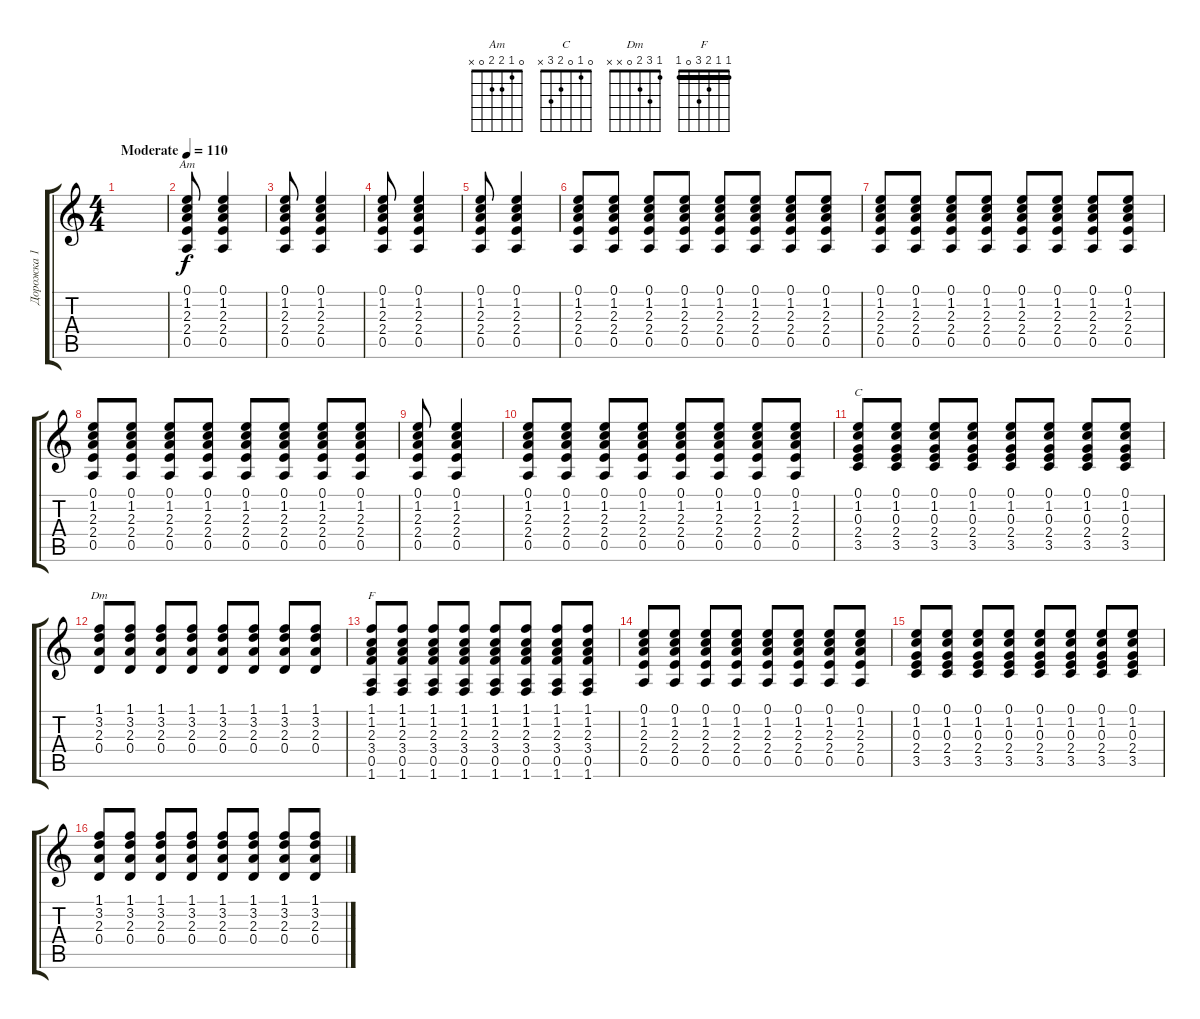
\track ("Дорожка 1" "Дорожка 1") {instrument acousticguitarsteel}
\staff {score tabs}
\tuning (E4 B3 G3 D3 A2 E2) {hide}
\chord ("Am" 0 1 2 2 0 x)
\chord ("C" 0 1 0 2 3 x)
\chord ("Dm" 1 3 2 0 x x)
\chord ("F" 1 1 2 3 0 1) {barre 1}
\ts (4 4)
\tempo (110 "Moderate")
\clef g2
\ks c
|
(0.1 1.2 2.3 2.4 0.5).8{ch "Am"} (0.1 1.2 2.3 2.4 0.5).4 |
(0.1 1.2 2.3 2.4 0.5).8 (0.1 1.2 2.3 2.4 0.5).4 |
(0.1 1.2 2.3 2.4 0.5).8 (0.1 1.2 2.3 2.4 0.5).4 |
(0.1 1.2 2.3 2.4 0.5).8 (0.1 1.2 2.3 2.4 0.5).4 |
(0.1 1.2 2.3 2.4 0.5).8 (0.1 1.2 2.3 2.4 0.5).8 (0.1 1.2 2.3 2.4 0.5).8 (0.1 1.2 2.3 2.4 0.5).8 (0.1 1.2 2.3 2.4 0.5).8 (0.1 1.2 2.3 2.4 0.5).8 (0.1 1.2 2.3 2.4 0.5).8 (0.1 1.2 2.3 2.4 0.5).8 |
(0.1 1.2 2.3 2.4 0.5).8 (0.1 1.2 2.3 2.4 0.5).8 (0.1 1.2 2.3 2.4 0.5).8 (0.1 1.2 2.3 2.4 0.5).8 (0.1 1.2 2.3 2.4 0.5).8 (0.1 1.2 2.3 2.4 0.5).8 (0.1 1.2 2.3 2.4 0.5).8 (0.1 1.2 2.3 2.4 0.5).8 |
(0.1 1.2 2.3 2.4 0.5).8 (0.1 1.2 2.3 2.4 0.5).8 (0.1 1.2 2.3 2.4 0.5).8 (0.1 1.2 2.3 2.4 0.5).8 (0.1 1.2 2.3 2.4 0.5).8 (0.1 1.2 2.3 2.4 0.5).8 (0.1 1.2 2.3 2.4 0.5).8 (0.1 1.2 2.3 2.4 0.5).8 |
(0.1 1.2 2.3 2.4 0.5).8 (0.1 1.2 2.3 2.4 0.5).4 |
(0.1 1.2 2.3 2.4 0.5).8 (0.1 1.2 2.3 2.4 0.5).8 (0.1 1.2 2.3 2.4 0.5).8 (0.1 1.2 2.3 2.4 0.5).8 (0.1 1.2 2.3 2.4 0.5).8 (0.1 1.2 2.3 2.4 0.5).8 (0.1 1.2 2.3 2.4 0.5).8 (0.1 1.2 2.3 2.4 0.5).8 |
(0.1 1.2 0.3 2.4 3.5).8{ch "C"} (0.1 1.2 0.3 2.4 3.5).8 (0.1 1.2 0.3 2.4 3.5).8 (0.1 1.2 0.3 2.4 3.5).8 (0.1 1.2 0.3 2.4 3.5).8 (0.1 1.2 0.3 2.4 3.5).8 (0.1 1.2 0.3 2.4 3.5).8 (0.1 1.2 0.3 2.4 3.5).8 |
(1.1 3.2 2.3 0.4).8{ch "Dm"} (1.1 3.2 2.3 0.4).8 (1.1 3.2 2.3 0.4).8 (1.1 3.2 2.3 0.4).8 (1.1 3.2 2.3 0.4).8 (1.1 3.2 2.3 0.4).8 (1.1 3.2 2.3 0.4).8 (1.1 3.2 2.3 0.4).8 |
(1.1 1.2 2.3 3.4 0.5 1.6).8{ch "F"} (1.1 1.2 2.3 3.4 0.5 1.6).8 (1.1 1.2 2.3 3.4 0.5 1.6).8 (1.1 1.2 2.3 3.4 0.5 1.6).8 (1.1 1.2 2.3 3.4 0.5 1.6).8 (1.1 1.2 2.3 3.4 0.5 1.6).8 (1.1 1.2 2.3 3.4 0.5 1.6).8 (1.1 1.2 2.3 3.4 0.5 1.6).8 |
(0.1 1.2 2.3 2.4 0.5).8 (0.1 1.2 2.3 2.4 0.5).8 (0.1 1.2 2.3 2.4 0.5).8 (0.1 1.2 2.3 2.4 0.5).8 (0.1 1.2 2.3 2.4 0.5).8 (0.1 1.2 2.3 2.4 0.5).8 (0.1 1.2 2.3 2.4 0.5).8 (0.1 1.2 2.3 2.4 0.5).8 |
(0.1 1.2 0.3 2.4 3.5).8 (0.1 1.2 0.3 2.4 3.5).8 (0.1 1.2 0.3 2.4 3.5).8 (0.1 1.2 0.3 2.4 3.5).8 (0.1 1.2 0.3 2.4 3.5).8 (0.1 1.2 0.3 2.4 3.5).8 (0.1 1.2 0.3 2.4 3.5).8 (0.1 1.2 0.3 2.4 3.5).8 |
(1.1 3.2 2.3 0.4).8 (1.1 3.2 2.3 0.4).8 (1.1 3.2 2.3 0.4).8 (1.1 3.2 2.3 0.4).8 (1.1 3.2 2.3 0.4).8 (1.1 3.2 2.3 0.4).8 (1.1 3.2 2.3 0.4).8 (1.1 3.2 2.3 0.4).8
